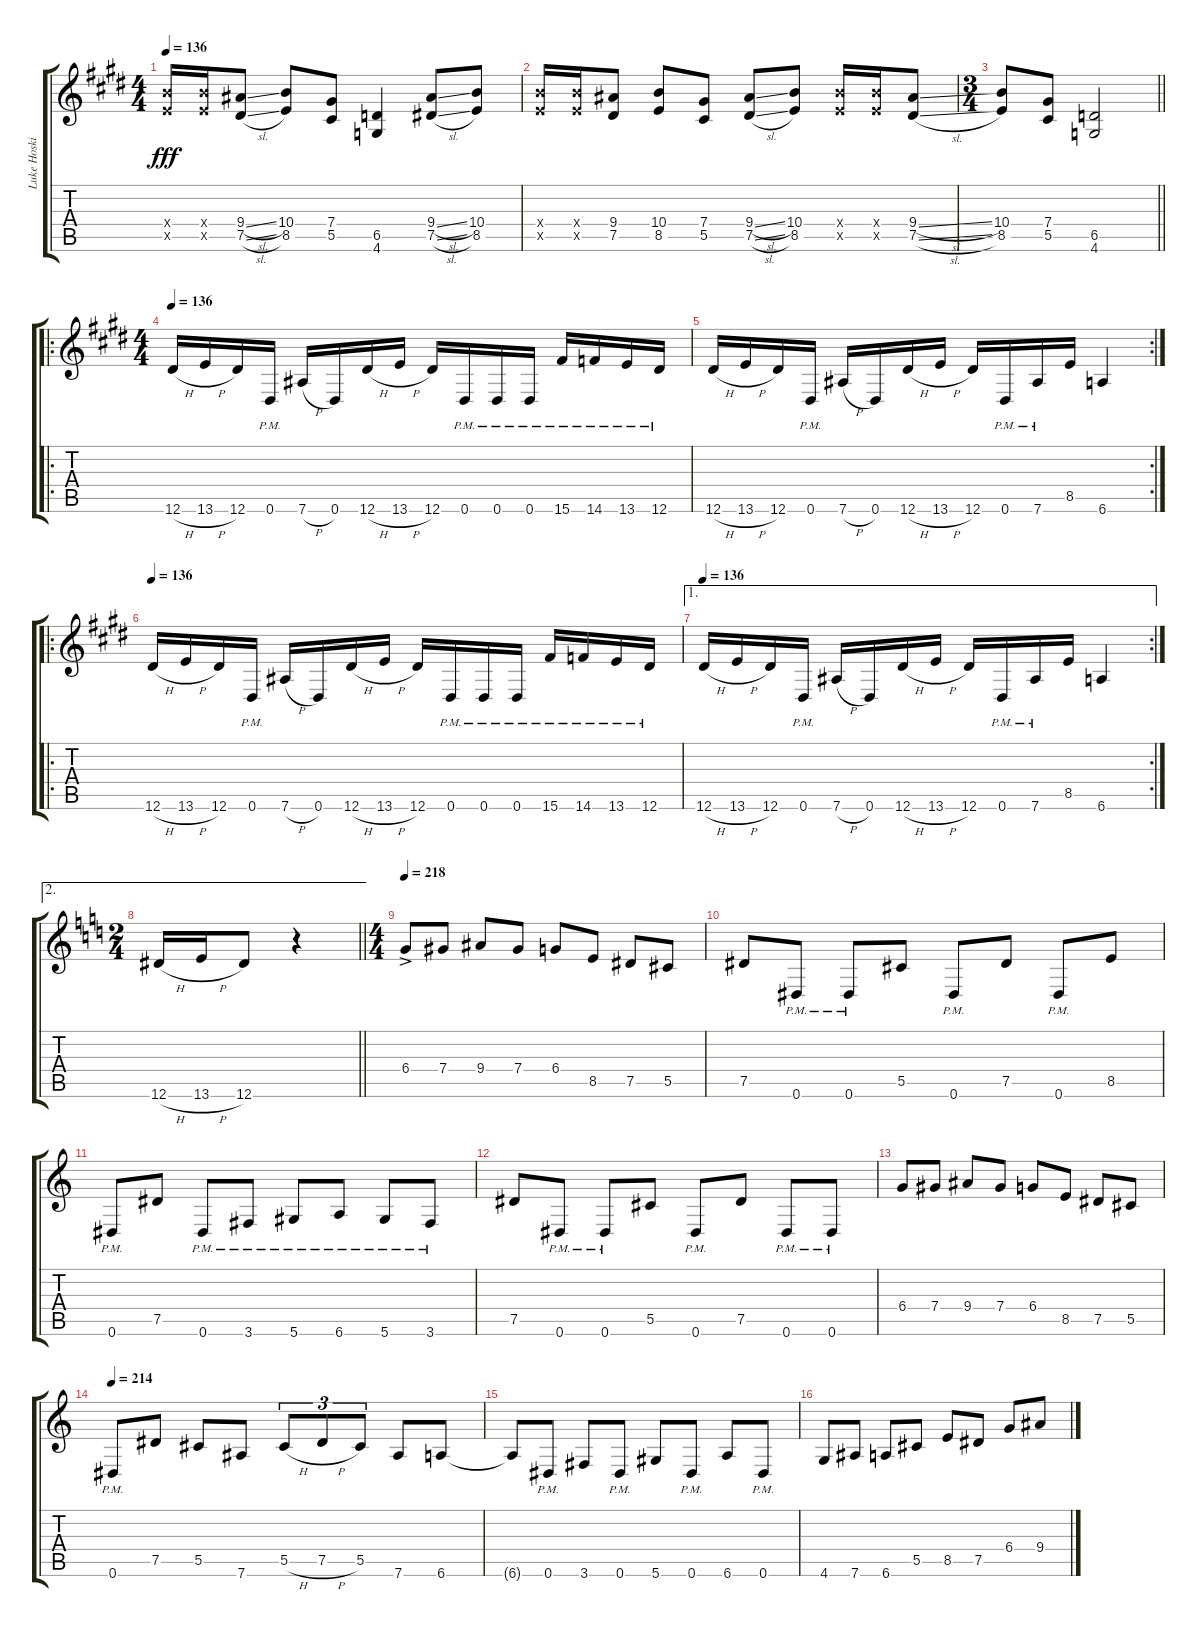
\track ("Luke Hoskin" "Luke Hoski") {instrument distortionguitar}
\staff {score tabs}
\tuning (Eb4 Bb3 Gb3 Db3 Ab2 Eb2) {hide}
\ts (4 4)
\tempo 136
\clef g2
\ks e
(10.4{x} 8.5{x}).16{dy fff} (10.4{x} 8.5{x}).16 (9.4{sl} 7.5{sl}).8 (10.4 8.5).8 (7.4 5.5).8 (6.5 4.6).4 (9.4{sl} 7.5{sl}).8 (10.4 8.5).8 |
(10.4{x} 8.5{x}).16 (10.4{x} 8.5{x}).16 (9.4 7.5).8 (10.4 8.5).8 (7.4 5.5).8 (9.4{sl} 7.5{sl}).8 (10.4 8.5).8 (10.4{x} 8.5{x}).16 (10.4{x} 8.5{x}).16 (9.4{sl} 7.5{sl}).8 |
\ts (3 4)
\barLineRight lightlight
(10.4 8.5).8 (7.4 5.5).8 (6.5 4.6).2 |
\ro
\ts (4 4)
\tempo 136
12.6{h}.16 13.6{h}.16 12.6.16 0.6{pm}.16 7.6{h}.16 0.6.16 12.6{h}.16 13.6{h}.16 12.6.16 0.6{pm}.16 0.6{pm}.16 0.6{pm}.16 15.6{pm}.16 14.6{pm}.16 13.6{pm}.16 12.6{pm}.16 |
\rc 2
12.6{h}.16 13.6{h}.16 12.6.16 0.6{pm}.16 7.6{h}.16 0.6.16 12.6{h}.16 13.6{h}.16 12.6.16 0.6{pm}.16 7.6{pm}.16 8.5.16 6.6.4 |
\ro
\tempo 136
12.6{h}.16 13.6{h}.16 12.6.16 0.6{pm}.16 7.6{h}.16 0.6.16 12.6{h}.16 13.6{h}.16 12.6.16 0.6{pm}.16 0.6{pm}.16 0.6{pm}.16 15.6{pm}.16 14.6{pm}.16 13.6{pm}.16 12.6{pm}.16 |
\ae 1
\rc 2
\tempo 136
12.6{h}.16 13.6{h}.16 12.6.16 0.6{pm}.16 7.6{h}.16 0.6.16 12.6{h}.16 13.6{h}.16 12.6.16 0.6{pm}.16 7.6{pm}.16 8.5.16 6.6.4 |
\ae 2
\ts (2 4)
\barLineRight lightlight
\ks c
12.6{h}.16 13.6{h}.16 12.6.8 r.4 |
\ts (4 4)
\tempo 218
6.4{ac}.8 7.4.8 9.4.8 7.4.8 6.4.8 8.5.8 7.5.8 5.5.8 |
7.5.8 0.6{pm}.8 0.6{pm}.8 5.5.8 0.6{pm}.8 7.5.8 0.6{pm}.8 8.5.8 |
0.6{pm}.8 7.5.8 0.6{pm}.8 3.6{pm}.8 5.6{pm}.8 6.6{pm}.8 5.6{pm}.8 3.6{pm}.8 |
7.5.8 0.6{pm}.8 0.6{pm}.8 5.5.8 0.6{pm}.8 7.5.8 0.6{pm}.8 0.6{pm}.8 |
6.4.8 7.4.8 9.4.8 7.4.8 6.4.8 8.5.8 7.5.8 5.5.8 |
\tempo 214
0.6{pm}.8 7.5.8 5.5.8 7.6.8 5.5{h}.8{tu (3 2)} 7.5{h}.8{tu (3 2)} 5.5.8{tu (3 2)} 7.6.8 6.6.8 |
6.6{t}.8 0.6{pm}.8 3.6.8 0.6{pm}.8 5.6.8 0.6{pm}.8 6.6.8 0.6{pm}.8 |
4.6.8 7.6.8 6.6.8 5.5.8 8.5.8 7.5.8 6.4.8 9.4.8
